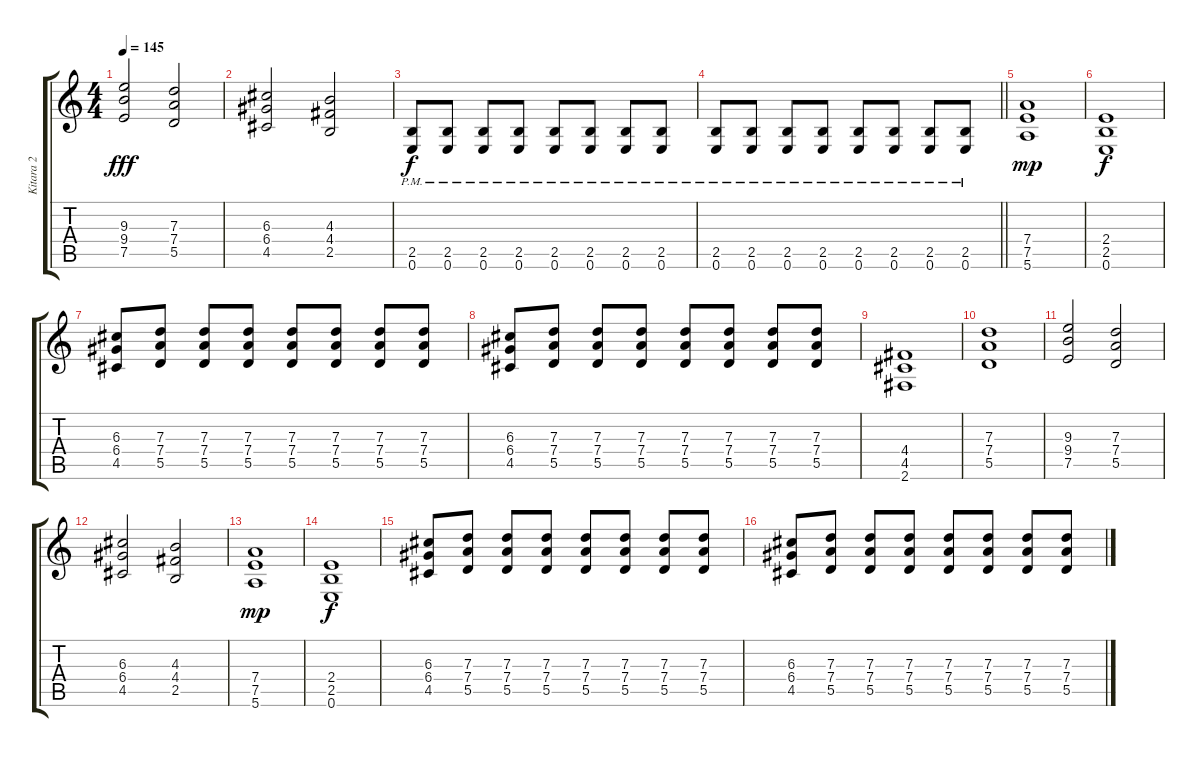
\track ("Kitara 2" "Kitara 2") {instrument overdrivenguitar}
\staff {score tabs}
\tuning (E4 B3 G3 D3 A2 E2) {hide}
\ts (4 4)
\tempo 145
\clef g2
\ks c
(9.3 9.4 7.5).2{dy fff} (7.3 7.4 5.5).2 |
(6.3 6.4 4.5).2 (4.3 4.4 2.5).2 |
(2.5{pm} 0.6{pm}).8{dy f} (2.5{pm} 0.6{pm}).8 (2.5{pm} 0.6{pm}).8 (2.5{pm} 0.6{pm}).8 (2.5{pm} 0.6{pm}).8 (2.5{pm} 0.6{pm}).8 (2.5{pm} 0.6{pm}).8 (2.5{pm} 0.6{pm}).8 |
\barLineRight lightlight
(2.5{pm} 0.6{pm}).8 (2.5{pm} 0.6{pm}).8 (2.5{pm} 0.6{pm}).8 (2.5{pm} 0.6{pm}).8 (2.5{pm} 0.6{pm}).8 (2.5{pm} 0.6{pm}).8 (2.5{pm} 0.6{pm}).8 (2.5{pm} 0.6{pm}).8 |
(7.4 7.5 5.6).1{dy mp} |
(2.4 2.5 0.6).1{dy f} |
(6.3 6.4 4.5).8 (7.3 7.4 5.5).8 (7.3 7.4 5.5).8 (7.3 7.4 5.5).8 (7.3 7.4 5.5).8 (7.3 7.4 5.5).8 (7.3 7.4 5.5).8 (7.3 7.4 5.5).8 |
(6.3 6.4 4.5).8 (7.3 7.4 5.5).8 (7.3 7.4 5.5).8 (7.3 7.4 5.5).8 (7.3 7.4 5.5).8 (7.3 7.4 5.5).8 (7.3 7.4 5.5).8 (7.3 7.4 5.5).8 |
(4.4 4.5 2.6).1 |
(7.3 7.4 5.5).1 |
(9.3 9.4 7.5).2 (7.3 7.4 5.5).2 |
(6.3 6.4 4.5).2 (4.3 4.4 2.5).2 |
(7.4 7.5 5.6).1{dy mp} |
(2.4 2.5 0.6).1{dy f} |
(6.3 6.4 4.5).8 (7.3 7.4 5.5).8 (7.3 7.4 5.5).8 (7.3 7.4 5.5).8 (7.3 7.4 5.5).8 (7.3 7.4 5.5).8 (7.3 7.4 5.5).8 (7.3 7.4 5.5).8 |
(6.3 6.4 4.5).8 (7.3 7.4 5.5).8 (7.3 7.4 5.5).8 (7.3 7.4 5.5).8 (7.3 7.4 5.5).8 (7.3 7.4 5.5).8 (7.3 7.4 5.5).8 (7.3 7.4 5.5).8
